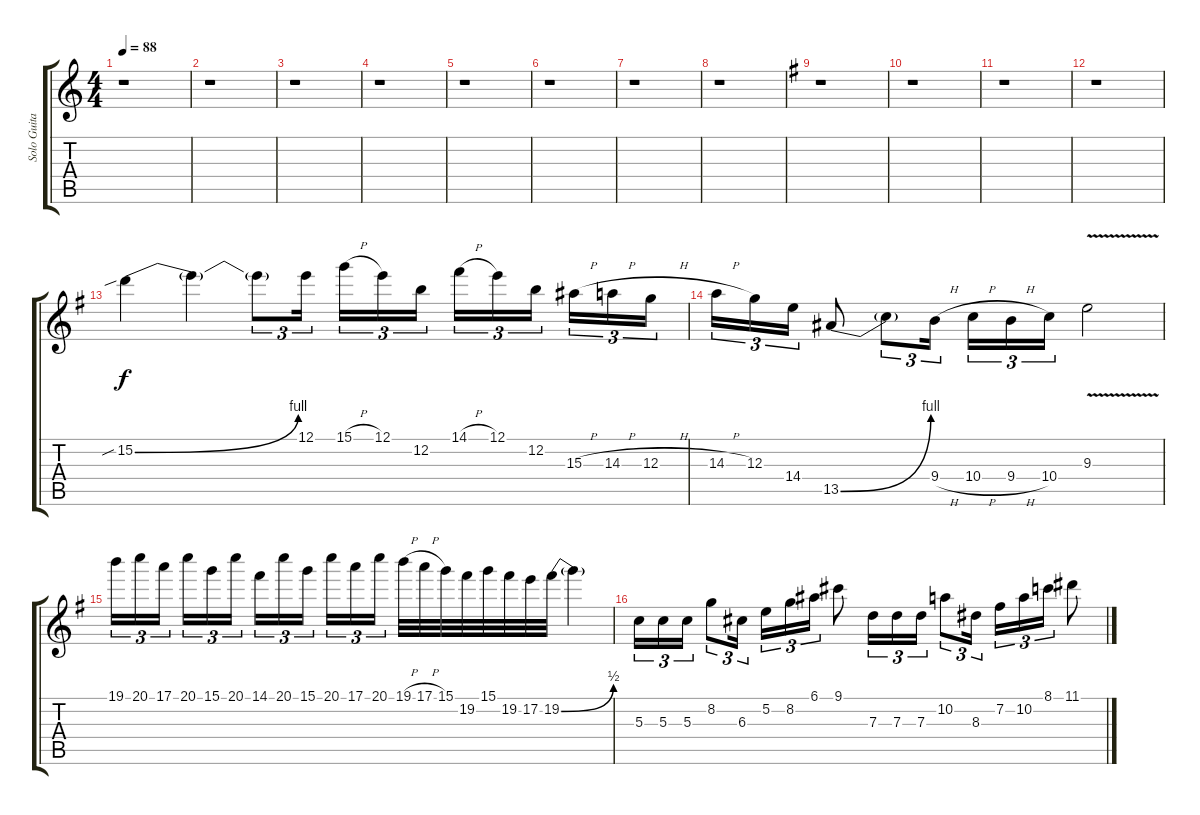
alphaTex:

\track ("Solo Guitar" "Solo Guita") {instrument distortionguitar}
\staff {score tabs}
\tuning (E4 B3 G3 D3 A2 E2) {hide}
\ts (4 4)
\tempo 88
\clef g2
\ks aminor
r.1{dy f instrument distortionguitar} |
r.1 |
r.1 |
r.1 |
r.1 |
r.1 |
r.1 |
r.1 |
\ks eminor
r.1 |
r.1 |
r.1 |
r.1 |
15.2{be (bend 0 0 60 4) sib}.4 15.2{t}.4 15.2{t}.8{tu (3 2)} 12.1.16{tu (3 2)} 15.1{h}.16{tu (3 2)} 12.1.16{tu (3 2)} 12.2.16{tu (3 2)} 14.1{h}.16{tu (3 2)} 12.1.16{tu (3 2)} 12.2.16{tu (3 2)} 15.3{h}.16{tu (3 2)} 14.3{h}.16{tu (3 2)} 12.3{h}.16{tu (3 2)} |
14.3{h}.16{tu (3 2)} 12.3.16{tu (3 2)} 14.4.16{tu (3 2)} 13.5{be (bend 0 0 60 4)}.8 13.5{t}.8{tu (3 2)} 9.4{h}.16{tu (3 2)} 10.4{h}.16{tu (3 2)} 9.4{h}.16{tu (3 2)} 10.4.16{tu (3 2)} 9.3{v}.2 |
19.1.16{tu (3 2)} 20.1.16{tu (3 2)} 17.1.16{tu (3 2)} 20.1.16{tu (3 2)} 15.1.16{tu (3 2)} 20.1.16{tu (3 2)} 14.1.16{tu (3 2)} 20.1.16{tu (3 2)} 15.1.16{tu (3 2)} 20.1.16{tu (3 2)} 17.1.16{tu (3 2)} 20.1.16{tu (3 2)} 19.1{h}.32 17.1{h}.32 15.1.32 19.2.32 15.1.32 19.2.32 17.2.32 19.2{be (bend 0 0 60 2)}.32 19.2{t}.4 |
5.3.16{tu (3 2)} 5.3.16{tu (3 2)} 5.3.16{tu (3 2)} 8.2.8{tu (3 2)} 6.3.16{tu (3 2)} 5.2.16{tu (3 2)} 8.2.16{tu (3 2)} 6.1.16{tu (3 2)} 9.1.8 7.3.16{tu (3 2)} 7.3.16{tu (3 2)} 7.3.16{tu (3 2)} 10.2.8{tu (3 2)} 8.3.16{tu (3 2)} 7.2.16{tu (3 2)} 10.2.16{tu (3 2)} 8.1.16{tu (3 2)} 11.1.8
